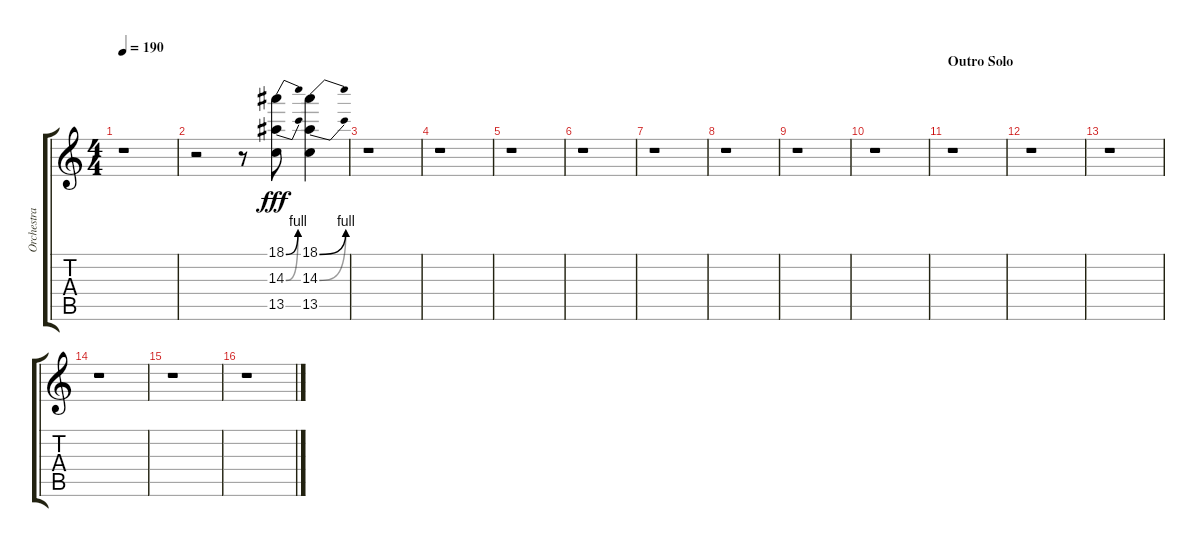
\track ("Orchestra Hit" "Orchestra ") {instrument orchestrahit}
\staff {score tabs}
\tuning (E5 B4 Ab4 E4 B3 E3) {hide}
\ts (4 4)
\tempo 190
\clef g2
\ks c
r.1{dy fff} |
r.2 r.8 (18.1{be (bend 0 0 60 4)} 14.3{be (bend 0 0 60 4)} 13.5).8 (18.1{be (bend 0 0 60 4)} 14.3{be (bend 0 0 60 4)} 13.5).4 |
r.1 |
r.1 |
r.1 |
r.1 |
r.1 |
r.1 |
r.1 |
r.1 |
\section ("" "Outro Solo")
r.1 |
r.1 |
r.1 |
r.1 |
r.1 |
r.1
